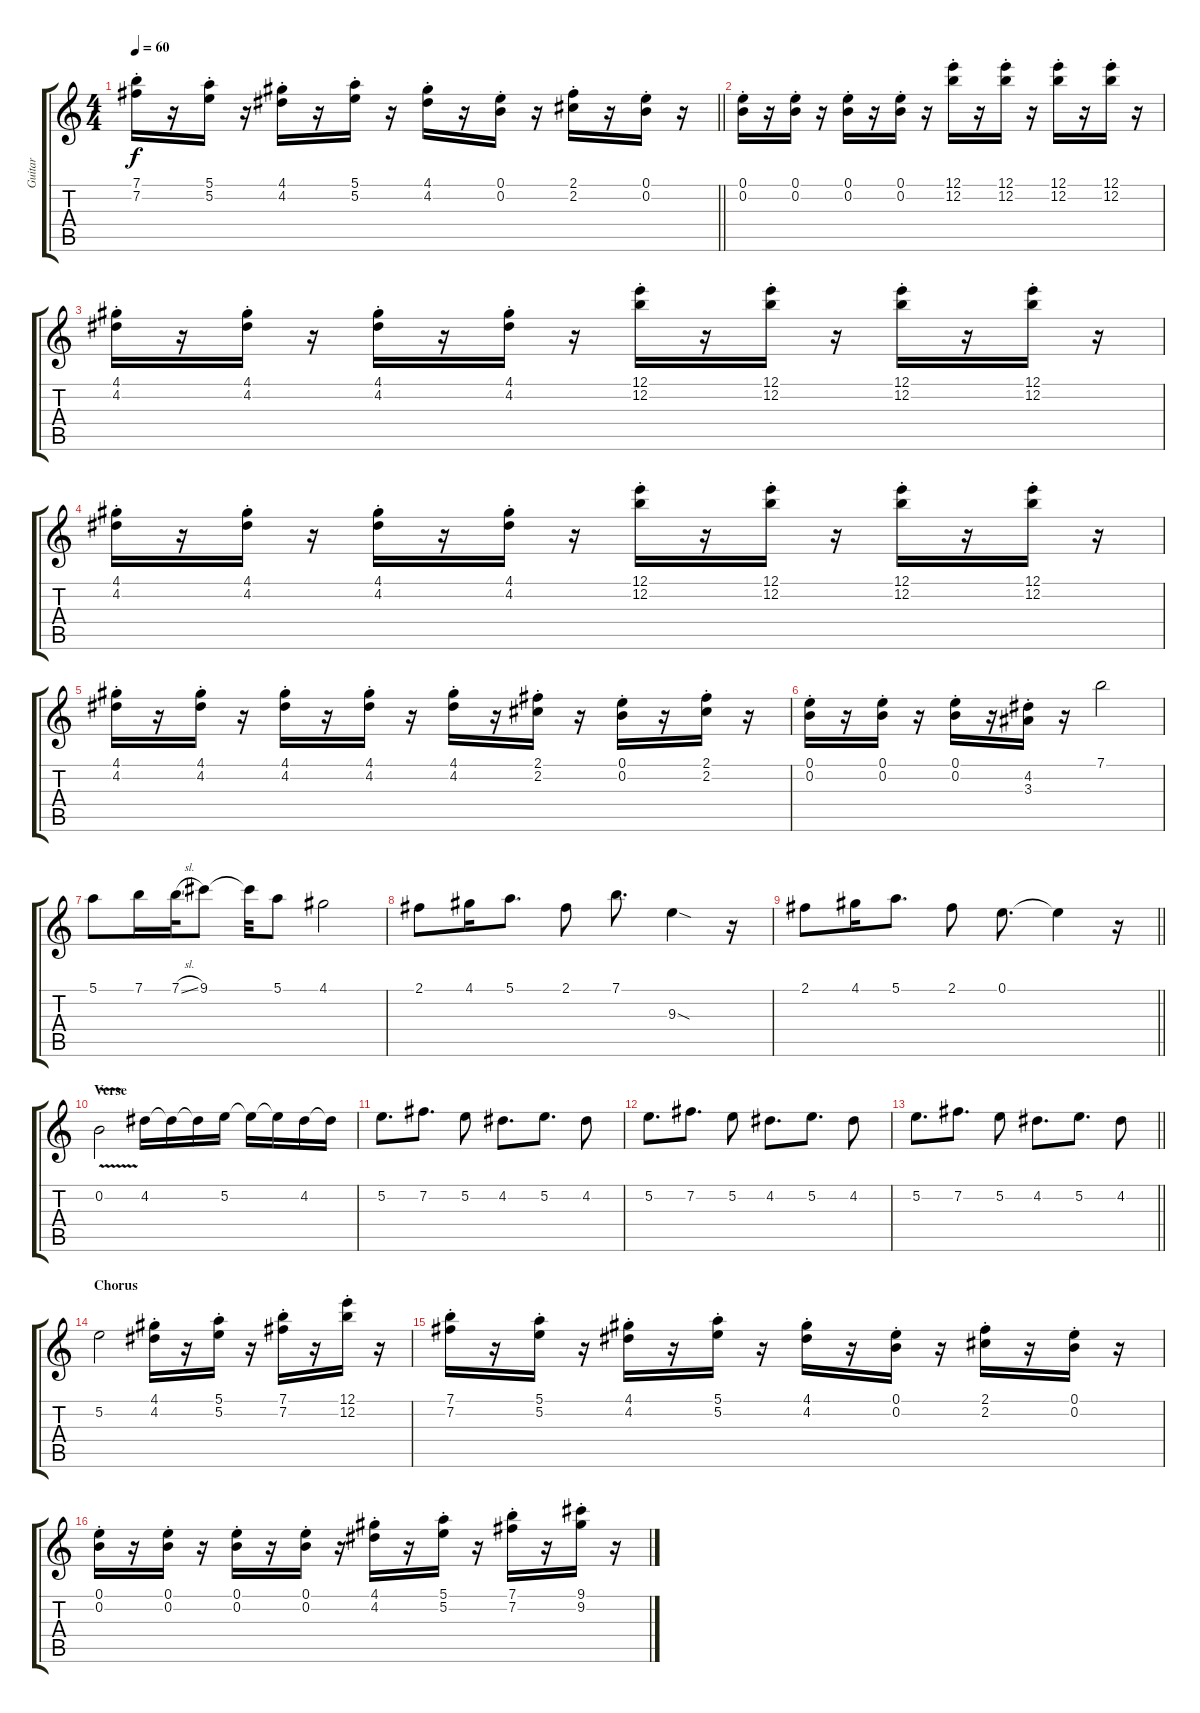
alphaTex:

\track ("Guitar" "Guitar") {instrument electricguitarclean}
\staff {score tabs}
\tuning (E4 B3 G3 D3 A2 E2) {hide}
\ts (4 4)
\tempo 60
\clef g2
\barLineRight lightlight
\ks c
(7.1{st} 7.2{st}).16{dy f} r.16 (5.1{st} 5.2{st}).16 r.16 (4.1{st} 4.2{st}).16 r.16 (5.1{st} 5.2{st}).16 r.16 (4.1{st} 4.2{st}).16 r.16 (0.1{st} 0.2{st}).16 r.16 (2.1{st} 2.2{st}).16 r.16 (0.1{st} 0.2{st}).16 r.16 |
(0.1{st} 0.2{st}).16 r.16 (0.1{st} 0.2{st}).16 r.16 (0.1{st} 0.2{st}).16 r.16 (0.1{st} 0.2{st}).16 r.16 (12.1{st} 12.2{st}).16 r.16 (12.1{st} 12.2{st}).16 r.16 (12.1{st} 12.2{st}).16 r.16 (12.1{st} 12.2{st}).16 r.16 |
(4.1{st} 4.2{st}).16 r.16 (4.1{st} 4.2{st}).16 r.16 (4.1{st} 4.2{st}).16 r.16 (4.1{st} 4.2{st}).16 r.16 (12.1{st} 12.2{st}).16 r.16 (12.1{st} 12.2{st}).16 r.16 (12.1{st} 12.2{st}).16 r.16 (12.1{st} 12.2{st}).16 r.16 |
(4.1{st} 4.2{st}).16 r.16 (4.1{st} 4.2{st}).16 r.16 (4.1{st} 4.2{st}).16 r.16 (4.1{st} 4.2{st}).16 r.16 (12.1{st} 12.2{st}).16 r.16 (12.1{st} 12.2{st}).16 r.16 (12.1{st} 12.2{st}).16 r.16 (12.1{st} 12.2{st}).16 r.16 |
(4.1{st} 4.2{st}).16 r.16 (4.1{st} 4.2{st}).16 r.16 (4.1{st} 4.2{st}).16 r.16 (4.1{st} 4.2{st}).16 r.16 (4.1{st} 4.2{st}).16 r.16 (2.1{st} 2.2{st}).16 r.16 (0.1{st} 0.2{st}).16 r.16 (2.1{st} 2.2{st}).16 r.16 |
(0.1{st} 0.2{st}).16 r.16 (0.1{st} 0.2{st}).16 r.16 (0.1{st} 0.2{st}).16 r.16 (4.2{st} 3.3).16 r.16 7.1.2 |
5.1.8 7.1.16 7.1{sl}.32 9.1.8 9.1{t}.32 5.1.8 4.1.2 |
2.1.8 4.1.16 5.1.8{d} 2.1.8 7.1.8{d} 9.3{sod}.4 r.16 |
\barLineRight lightlight
2.1.8 4.1.16 5.1.8{d} 2.1.8 0.1.8{d} 0.1{t}.4 r.16 |
\section ("" "Verse")
0.2{v}.2 4.2.16 4.2{t}.16 4.2{t}.16 5.2.16 5.2{t}.16 5.2{t}.16 4.2.16 4.2{t}.16 |
5.2.8{d} 7.2.8{d} 5.2.8 4.2.8{d} 5.2.8{d} 4.2.8 |
5.2.8{d} 7.2.8{d} 5.2.8 4.2.8{d} 5.2.8{d} 4.2.8 |
\barLineRight lightlight
5.2.8{d} 7.2.8{d} 5.2.8 4.2.8{d} 5.2.8{d} 4.2.8 |
\section ("" "Chorus")
5.2.2 (4.1{st} 4.2{st}).16 r.16 (5.1{st} 5.2{st}).16 r.16 (7.1{st} 7.2{st}).16 r.16 (12.1{st} 12.2{st}).16 r.16 |
(7.1{st} 7.2{st}).16 r.16 (5.1{st} 5.2{st}).16 r.16 (4.1{st} 4.2{st}).16 r.16 (5.1{st} 5.2{st}).16 r.16 (4.1{st} 4.2{st}).16 r.16 (0.1{st} 0.2{st}).16 r.16 (2.1{st} 2.2{st}).16 r.16 (0.1{st} 0.2{st}).16 r.16 |
(0.1{st} 0.2{st}).16 r.16 (0.1{st} 0.2{st}).16 r.16 (0.1{st} 0.2{st}).16 r.16 (0.1{st} 0.2{st}).16 r.16 (4.1{st} 4.2{st}).16 r.16 (5.1{st} 5.2{st}).16 r.16 (7.1{st} 7.2{st}).16 r.16 (9.1{st} 9.2{st}).16 r.16
